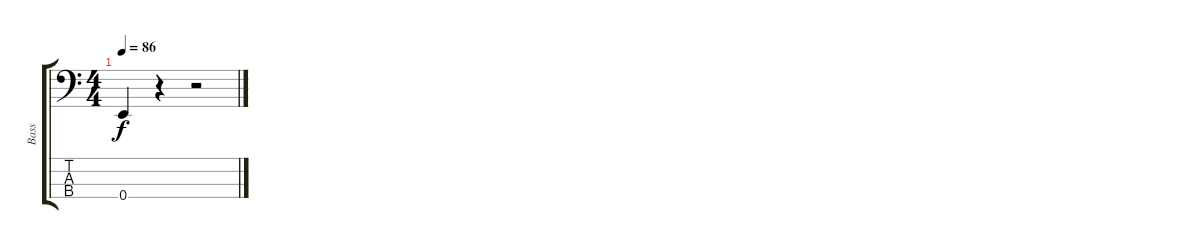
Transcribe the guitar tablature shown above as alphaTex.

\track ("Bass" "Bass") {instrument electricbassfinger}
\staff {score tabs}
\tuning (G2 D2 A1 E1) {hide}
\ts (4 4)
\tempo 86
\clef f4
\ks c
0.4.4{dy f} r.4 r.2
